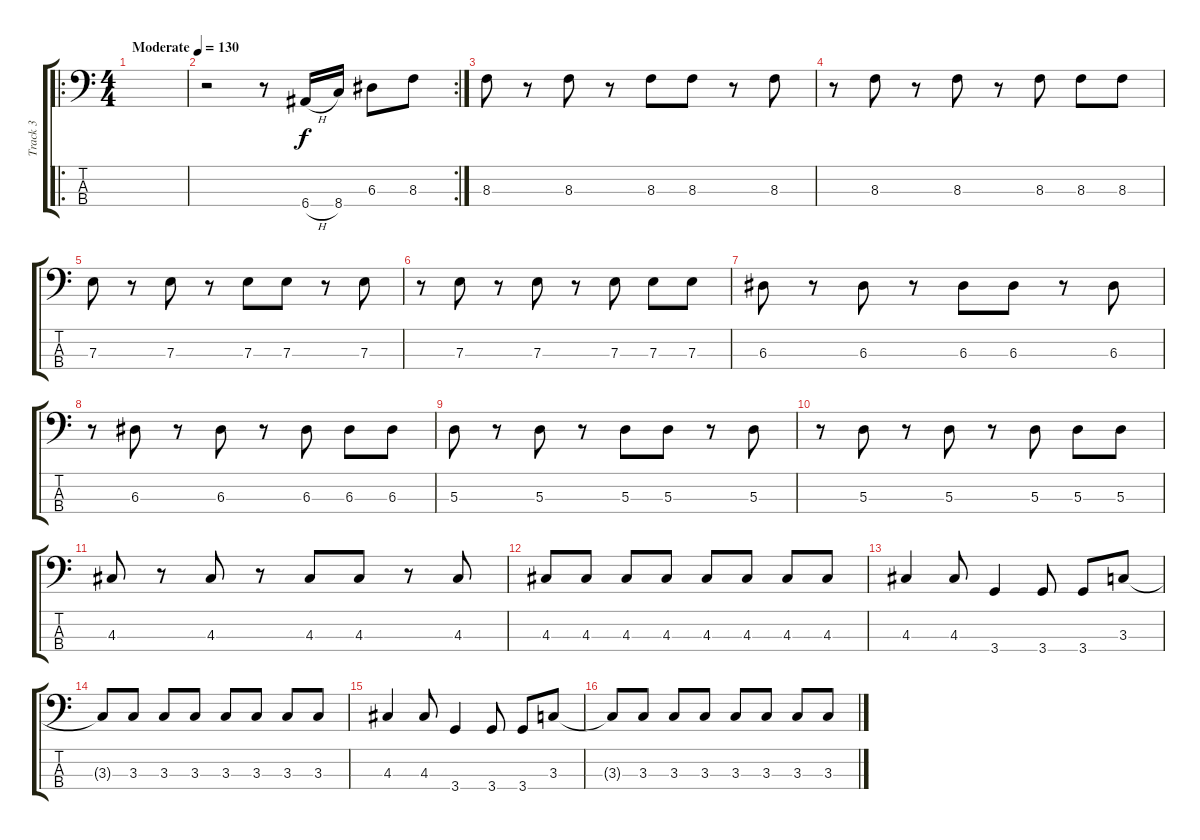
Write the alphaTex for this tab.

\track ("Track 3" "Track 3") {instrument electricbasspick}
\staff {score tabs}
\tuning (G2 D2 A1 E1) {hide}
\ro
\ts (4 4)
\tempo (130 "Moderate")
\clef f4
\ks c
|
\rc 2
r.2 r.8 6.4{h}.16 8.4.16 6.3.8 8.3.8 |
8.3.8 r.8 8.3.8 r.8 8.3.8 8.3.8 r.8 8.3.8 |
r.8 8.3.8 r.8 8.3.8 r.8 8.3.8 8.3.8 8.3.8 |
7.3.8 r.8 7.3.8 r.8 7.3.8 7.3.8 r.8 7.3.8 |
r.8 7.3.8 r.8 7.3.8 r.8 7.3.8 7.3.8 7.3.8 |
6.3.8 r.8 6.3.8 r.8 6.3.8 6.3.8 r.8 6.3.8 |
r.8 6.3.8 r.8 6.3.8 r.8 6.3.8 6.3.8 6.3.8 |
5.3.8 r.8 5.3.8 r.8 5.3.8 5.3.8 r.8 5.3.8 |
r.8 5.3.8 r.8 5.3.8 r.8 5.3.8 5.3.8 5.3.8 |
4.3.8 r.8 4.3.8 r.8 4.3.8 4.3.8 r.8 4.3.8 |
4.3.8 4.3.8 4.3.8 4.3.8 4.3.8 4.3.8 4.3.8 4.3.8 |
4.3.4 4.3.8 3.4.4 3.4.8 3.4.8 3.3.8 |
3.3{t}.8 3.3.8 3.3.8 3.3.8 3.3.8 3.3.8 3.3.8 3.3.8 |
4.3.4 4.3.8 3.4.4 3.4.8 3.4.8 3.3.8 |
3.3{t}.8 3.3.8 3.3.8 3.3.8 3.3.8 3.3.8 3.3.8 3.3.8
